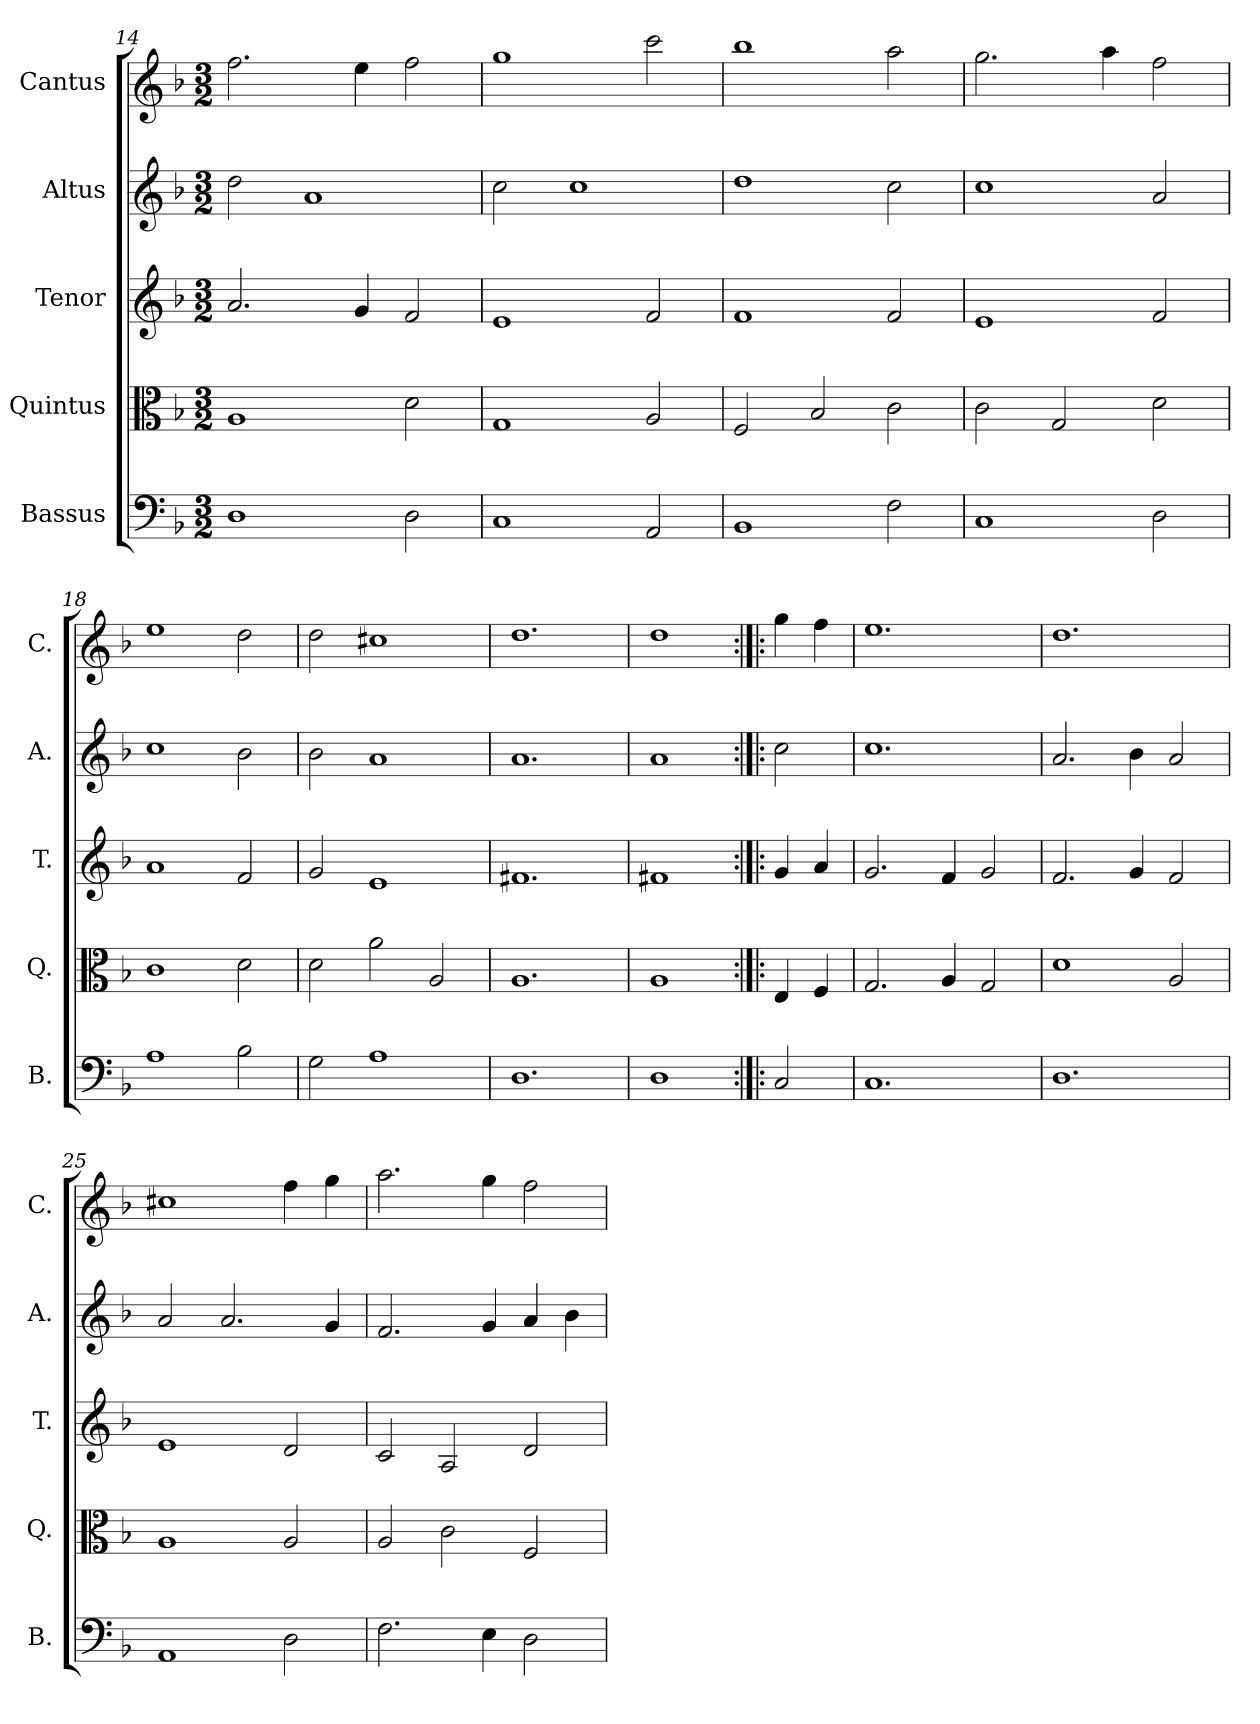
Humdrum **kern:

**kern	**kern	**kern	**kern	**kern
*part5	*part4	*part3	*part2	*part1
*staff5	*staff4	*staff3	*staff2	*staff1
*I"Bassus	*I"Quintus	*I"Tenor	*I"Altus	*I"Cantus
*I'B.	*I'Q.	*I'T.	*I'A.	*I'C.
*clefF4	*clefC3	*clefG2	*clefG2	*clefG2
*k[b-]	*k[b-]	*k[b-]	*k[b-]	*k[b-]
*F:	*F:	*F:	*F:	*F:
*M3/2	*M3/2	*M3/2	*M3/2	*M3/2
=14	=14	=14	=14	=14
1D\	1A/	2.a/	2dd\	2.ff\
.	.	.	1a/	.
.	.	4g/	.	4ee\
2D\	2d\	2f/	.	2ff\
=15	=15	=15	=15	=15
1C/	1G/	1e/	2cc\	1gg\
.	.	.	1cc\	.
2AA/	2A/	2f/	.	2ccc\
=16	=16	=16	=16	=16
1BB-/	2F/	1f/	1dd\	1bb-\
.	2B-/	.	.	.
2F\	2c\	2f/	2cc\	2aa\
=17	=17	=17	=17	=17
1C/	2c\	1e/	1cc\	2.gg\
.	2G/	.	.	.
.	.	.	.	4aa\
2D\	2d\	2f/	2a/	2ff\
=18	=18	=18	=18	=18
1A\	1c\	1a/	1cc\	1ee\
2B-\	2d\	2f/	2b-\	2dd\
!!LO:PB:g=z
=19	=19	=19	=19	=19
2G\	2d\	2g/	2b-\	2dd\
1A\	2a\	1e/	1a/	1cc#X\
.	2A/	.	.	.
=20	=20	=20	=20	=20
1.D\	1.A/	1.f#X/	1.a/	1.dd\
=21	=21	=21	=21	=21
1D\	1A/	1f#X/	1a/	1dd\
=22:|!|:	=22:|!|:	=22:|!|:	=22:|!|:	=22:|!|:
2C/	4E/	4g/	2cc\	4gg\
.	4F/	4a/	.	4ff\
=23	=23	=23	=23	=23
1.C/	2.G/	2.g/	1.cc\	1.ee\
.	4A/	4f/	.	.
.	2G/	2g/	.	.
=24	=24	=24	=24	=24
1.D\	1d\	2.f/	2.a/	1.dd\
.	.	4g/	4b-\	.
.	2A/	2f/	2a/	.
=25	=25	=25	=25	=25
1AA/	1A/	1e/	2a/	1cc#X\
.	.	.	2.a/	.
2D\	2A/	2d/	.	4ff\
.	.	.	4g/	4gg\
!!LO:PB:g=z
=26	=26	=26	=26	=26
2.F\	2A/	2c/	2.f/	2.aa\
.	2c\	2A/	.	.
4E\	.	.	4g/	4gg\
2D\	2F/	2d/	4a/	2ff\
.	.	.	4b-\	.
=	=	=	=	=
*-	*-	*-	*-	*-
